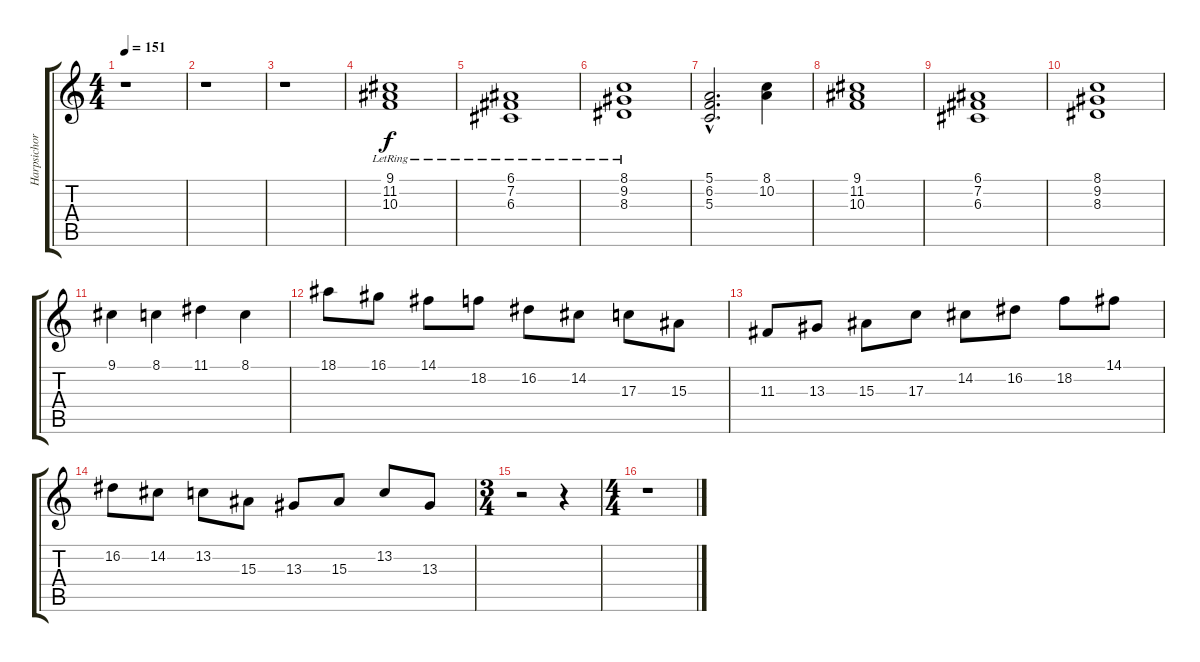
\track ("Harpsichord - Right" "Harpsichor") {instrument harpsichord}
\staff {score tabs}
\tuning (E4 B3 G3 D3 A2 E2) {hide}
\ts (4 4)
\tempo 151
\clef g2
\ks c
r.1{dy f} |
r.1 |
r.1 |
\section ("" "")
(9.1{lr} 11.2{lr} 10.3{lr}).1 |
(6.1{lr} 7.2{lr} 6.3{lr}).1 |
(8.1{lr} 9.2{lr} 8.3{lr}).1 |
(5.1{hac} 6.2{hac} 5.3{hac}).2{d} (8.1 10.2).4 |
(9.1 11.2 10.3).1 |
(6.1 7.2 6.3).1 |
(8.1 9.2 8.3).1 |
9.1.4 8.1.4 11.1.4 8.1.4 |
\section ("" "")
18.1.8{volume 14} 16.1.8 14.1.8 18.2.8 16.2.8 14.2.8 17.3.8 15.3.8 |
11.3.8 13.3.8 15.3.8 17.3.8 14.2.8 16.2.8 18.2.8 14.1.8 |
16.2.8 14.2.8 13.2.8 15.3.8 13.3.8 15.3.8 13.2.8 13.3.8 |
\ts (3 4)
r.2 r.4 |
\ts (4 4)
r.1
